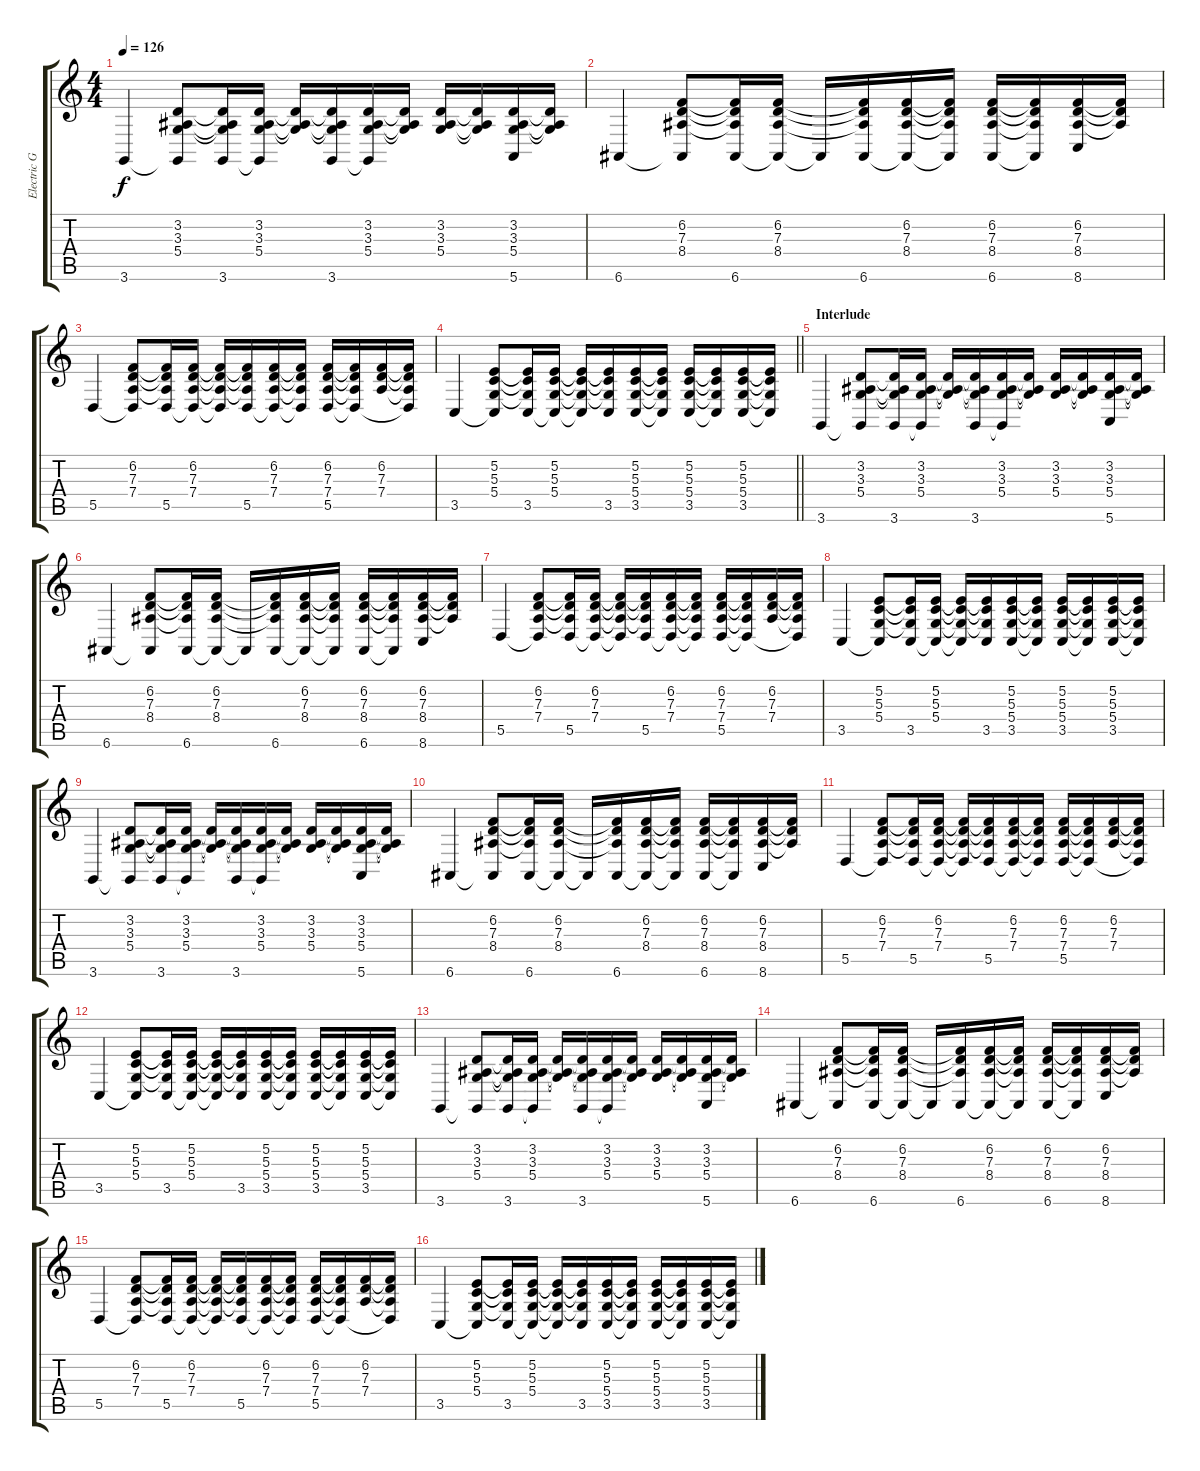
\track ("Electric Grand Piano" "Electric G") {instrument electricgrandpiano}
\staff {score tabs}
\tuning (E4 B3 G3 D3 A2 E2) {hide}
\ts (4 4)
\tempo 126
\clef g2
\ks c
3.6.4{dy f} (3.2 3.3 5.4 3.6{t}).8 (3.2{t} 3.3{t} 5.4{t} 3.6).16 (3.2 3.3 5.4 3.6{t}).16 (3.2{t} 3.3{t} 5.4{t}).16 (3.2{t} 3.3{t} 5.4{t} 3.6).16 (3.2 3.3 5.4 3.6{t}).16 (3.2{t} 3.3{t} 5.4{t}).16 (3.2 3.3 5.4).16 (3.2{t} 3.3{t} 5.4{t}).16 (3.2 3.3 5.4 5.6).16 (3.2{t} 3.3{t} 5.4{t}).16 |
6.6.4 (6.2 7.3 8.4 6.6{t}).8 (6.2{t} 7.3{t} 8.4{t} 6.6).16 (6.2 7.3 8.4 6.6{t}).16 6.6{t}.16 (6.2{t} 7.3{t} 8.4{t} 6.6).16 (6.2 7.3 8.4 6.6{t}).16 (6.2{t} 7.3{t} 8.4{t} 6.6{t}).16 (6.2 7.3 8.4 6.6).16 (6.2{t} 7.3{t} 8.4{t} 6.6{t}).16 (6.2 7.3 8.4 8.6).16 (6.2{t} 7.3{t} 8.4{t}).16 |
5.5.4 (6.2 7.3 7.4 5.5{t}).8 (6.2{t} 7.3{t} 7.4{t} 5.5).16 (6.2 7.3 7.4 5.5{t}).16 (6.2{t} 7.3{t} 7.4{t} 5.5{t}).16 (6.2{t} 7.3{t} 7.4{t} 5.5).16 (6.2 7.3 7.4 5.5{t}).16 (6.2{t} 7.3{t} 7.4{t} 5.5{t}).16 (6.2 7.3 7.4 5.5).16 (6.2{t} 7.3{t} 7.4{t} 5.5{t}).16 (6.2 7.3 7.4).16 (6.2{t} 7.3{t} 7.4{t} 5.5{t}).16 |
\barLineRight lightlight
3.5.4 (5.2 5.3 5.4 3.5{t}).8 (5.2{t} 5.3{t} 5.4{t} 3.5).16 (5.2 5.3 5.4 3.5{t}).16 (5.2{t} 5.3{t} 5.4{t} 3.5{t}).16 (5.2{t} 5.3{t} 5.4{t} 3.5).16 (5.2 5.3 5.4 3.5).16 (5.2{t} 5.3{t} 5.4{t} 3.5{t}).16 (5.2 5.3 5.4 3.5).16 (5.2{t} 5.3{t} 5.4{t} 3.5{t}).16 (5.2 5.3 5.4 3.5).16 (5.2{t} 5.3{t} 5.4{t} 3.5{t}).16 |
\section ("" "Interlude")
3.6.4 (3.2 3.3 5.4 3.6{t}).8 (3.2{t} 3.3{t} 5.4{t} 3.6).16 (3.2 3.3 5.4 3.6{t}).16 (3.2{t} 3.3{t} 5.4{t}).16 (3.2{t} 3.3{t} 5.4{t} 3.6).16 (3.2 3.3 5.4 3.6{t}).16 (3.2{t} 3.3{t} 5.4{t}).16 (3.2 3.3 5.4).16 (3.2{t} 3.3{t} 5.4{t}).16 (3.2 3.3 5.4 5.6).16 (3.2{t} 3.3{t} 5.4{t}).16 |
6.6.4 (6.2 7.3 8.4 6.6{t}).8 (6.2{t} 7.3{t} 8.4{t} 6.6).16 (6.2 7.3 8.4 6.6{t}).16 6.6{t}.16 (6.2{t} 7.3{t} 8.4{t} 6.6).16 (6.2 7.3 8.4 6.6{t}).16 (6.2{t} 7.3{t} 8.4{t} 6.6{t}).16 (6.2 7.3 8.4 6.6).16 (6.2{t} 7.3{t} 8.4{t} 6.6{t}).16 (6.2 7.3 8.4 8.6).16 (6.2{t} 7.3{t} 8.4{t}).16 |
5.5.4 (6.2 7.3 7.4 5.5{t}).8 (6.2{t} 7.3{t} 7.4{t} 5.5).16 (6.2 7.3 7.4 5.5{t}).16 (6.2{t} 7.3{t} 7.4{t} 5.5{t}).16 (6.2{t} 7.3{t} 7.4{t} 5.5).16 (6.2 7.3 7.4 5.5{t}).16 (6.2{t} 7.3{t} 7.4{t} 5.5{t}).16 (6.2 7.3 7.4 5.5).16 (6.2{t} 7.3{t} 7.4{t} 5.5{t}).16 (6.2 7.3 7.4).16 (6.2{t} 7.3{t} 7.4{t} 5.5{t}).16 |
3.5.4 (5.2 5.3 5.4 3.5{t}).8 (5.2{t} 5.3{t} 5.4{t} 3.5).16 (5.2 5.3 5.4 3.5{t}).16 (5.2{t} 5.3{t} 5.4{t} 3.5{t}).16 (5.2{t} 5.3{t} 5.4{t} 3.5).16 (5.2 5.3 5.4 3.5).16 (5.2{t} 5.3{t} 5.4{t} 3.5{t}).16 (5.2 5.3 5.4 3.5).16 (5.2{t} 5.3{t} 5.4{t} 3.5{t}).16 (5.2 5.3 5.4 3.5).16 (5.2{t} 5.3{t} 5.4{t} 3.5{t}).16 |
3.6.4 (3.2 3.3 5.4 3.6{t}).8 (3.2{t} 3.3{t} 5.4{t} 3.6).16 (3.2 3.3 5.4 3.6{t}).16 (3.2{t} 3.3{t} 5.4{t}).16 (3.2{t} 3.3{t} 5.4{t} 3.6).16 (3.2 3.3 5.4 3.6{t}).16 (3.2{t} 3.3{t} 5.4{t}).16 (3.2 3.3 5.4).16 (3.2{t} 3.3{t} 5.4{t}).16 (3.2 3.3 5.4 5.6).16 (3.2{t} 3.3{t} 5.4{t}).16 |
6.6.4 (6.2 7.3 8.4 6.6{t}).8 (6.2{t} 7.3{t} 8.4{t} 6.6).16 (6.2 7.3 8.4 6.6{t}).16 6.6{t}.16 (6.2{t} 7.3{t} 8.4{t} 6.6).16 (6.2 7.3 8.4 6.6{t}).16 (6.2{t} 7.3{t} 8.4{t} 6.6{t}).16 (6.2 7.3 8.4 6.6).16 (6.2{t} 7.3{t} 8.4{t} 6.6{t}).16 (6.2 7.3 8.4 8.6).16 (6.2{t} 7.3{t} 8.4{t}).16 |
5.5.4 (6.2 7.3 7.4 5.5{t}).8 (6.2{t} 7.3{t} 7.4{t} 5.5).16 (6.2 7.3 7.4 5.5{t}).16 (6.2{t} 7.3{t} 7.4{t} 5.5{t}).16 (6.2{t} 7.3{t} 7.4{t} 5.5).16 (6.2 7.3 7.4 5.5{t}).16 (6.2{t} 7.3{t} 7.4{t} 5.5{t}).16 (6.2 7.3 7.4 5.5).16 (6.2{t} 7.3{t} 7.4{t} 5.5{t}).16 (6.2 7.3 7.4).16 (6.2{t} 7.3{t} 7.4{t} 5.5{t}).16 |
3.5.4 (5.2 5.3 5.4 3.5{t}).8 (5.2{t} 5.3{t} 5.4{t} 3.5).16 (5.2 5.3 5.4 3.5{t}).16 (5.2{t} 5.3{t} 5.4{t} 3.5{t}).16 (5.2{t} 5.3{t} 5.4{t} 3.5).16 (5.2 5.3 5.4 3.5).16 (5.2{t} 5.3{t} 5.4{t} 3.5{t}).16 (5.2 5.3 5.4 3.5).16 (5.2{t} 5.3{t} 5.4{t} 3.5{t}).16 (5.2 5.3 5.4 3.5).16 (5.2{t} 5.3{t} 5.4{t} 3.5{t}).16 |
3.6.4 (3.2 3.3 5.4 3.6{t}).8 (3.2{t} 3.3{t} 5.4{t} 3.6).16 (3.2 3.3 5.4 3.6{t}).16 (3.2{t} 3.3{t} 5.4{t}).16 (3.2{t} 3.3{t} 5.4{t} 3.6).16 (3.2 3.3 5.4 3.6{t}).16 (3.2{t} 3.3{t} 5.4{t}).16 (3.2 3.3 5.4).16 (3.2{t} 3.3{t} 5.4{t}).16 (3.2 3.3 5.4 5.6).16 (3.2{t} 3.3{t} 5.4{t}).16 |
6.6.4 (6.2 7.3 8.4 6.6{t}).8 (6.2{t} 7.3{t} 8.4{t} 6.6).16 (6.2 7.3 8.4 6.6{t}).16 6.6{t}.16 (6.2{t} 7.3{t} 8.4{t} 6.6).16 (6.2 7.3 8.4 6.6{t}).16 (6.2{t} 7.3{t} 8.4{t} 6.6{t}).16 (6.2 7.3 8.4 6.6).16 (6.2{t} 7.3{t} 8.4{t} 6.6{t}).16 (6.2 7.3 8.4 8.6).16 (6.2{t} 7.3{t} 8.4{t}).16 |
5.5.4 (6.2 7.3 7.4 5.5{t}).8 (6.2{t} 7.3{t} 7.4{t} 5.5).16 (6.2 7.3 7.4 5.5{t}).16 (6.2{t} 7.3{t} 7.4{t} 5.5{t}).16 (6.2{t} 7.3{t} 7.4{t} 5.5).16 (6.2 7.3 7.4 5.5{t}).16 (6.2{t} 7.3{t} 7.4{t} 5.5{t}).16 (6.2 7.3 7.4 5.5).16 (6.2{t} 7.3{t} 7.4{t} 5.5{t}).16 (6.2 7.3 7.4).16 (6.2{t} 7.3{t} 7.4{t} 5.5{t}).16 |
3.5.4 (5.2 5.3 5.4 3.5{t}).8 (5.2{t} 5.3{t} 5.4{t} 3.5).16 (5.2 5.3 5.4 3.5{t}).16 (5.2{t} 5.3{t} 5.4{t} 3.5{t}).16 (5.2{t} 5.3{t} 5.4{t} 3.5).16 (5.2 5.3 5.4 3.5).16 (5.2{t} 5.3{t} 5.4{t} 3.5{t}).16 (5.2 5.3 5.4 3.5).16 (5.2{t} 5.3{t} 5.4{t} 3.5{t}).16 (5.2 5.3 5.4 3.5).16 (5.2{t} 5.3{t} 5.4{t} 3.5{t}).16
